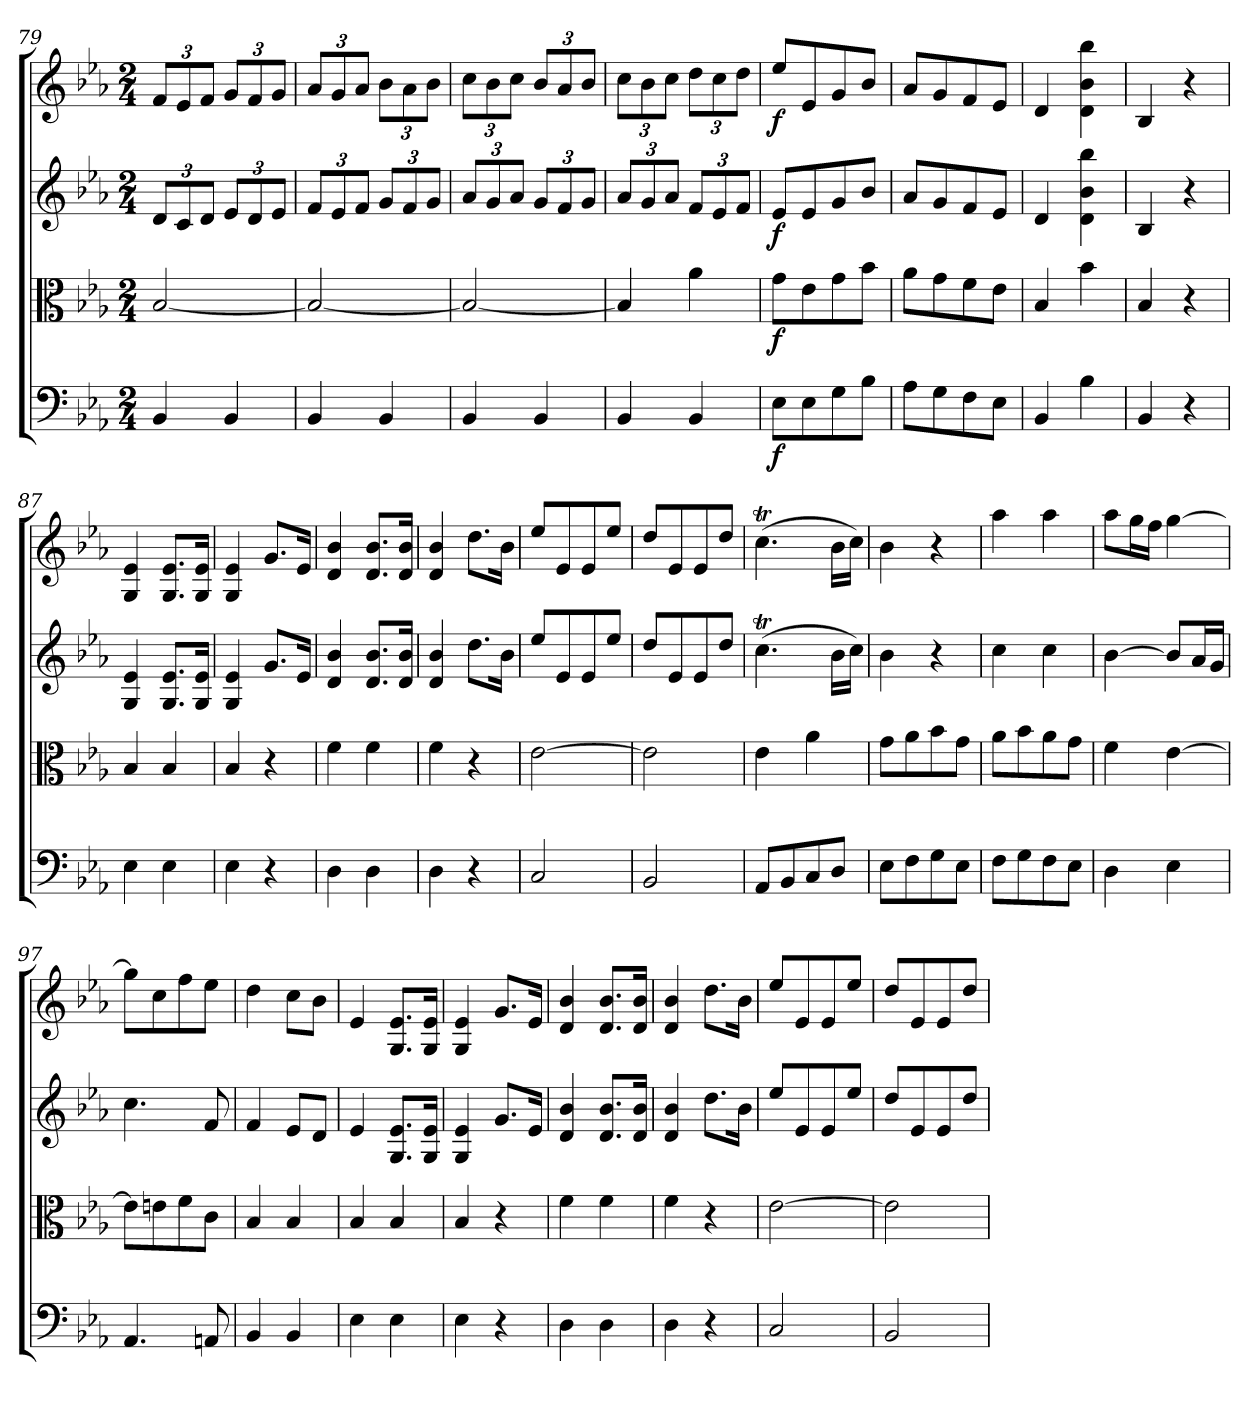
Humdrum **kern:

**kern	**dynam	**kern	**dynam	**kern	**dynam	**kern	**dynam
*part4	*part4	*part3	*part3	*part2	*part2	*part1	*part1
*staff4	*staff4	*staff3	*staff3	*staff2	*staff2	*staff1	*staff1
*clefF4	*	*clefC3	*	*clefG2	*	*clefG2	*
*k[b-e-a-]	*	*k[b-e-a-]	*	*k[b-e-a-]	*	*k[b-e-a-]	*
*E-:	*	*E-:	*	*E-:	*	*E-:	*
*M2/4	*	*M2/4	*	*M2/4	*	*M2/4	*
=79	=79	=79	=79	=79	=79	=79	=79
4BB-/	.	[2B-/	.	12d/L	.	12f/L	.
.	.	.	.	12c/	.	12e-/	.
.	.	.	.	12d/J	.	12f/J	.
4BB-/	.	.	.	12e-/L	.	12g/L	.
.	.	.	.	12d/	.	12f/	.
.	.	.	.	12e-/J	.	12g/J	.
=80	=80	=80	=80	=80	=80	=80	=80
4BB-/	.	2B-/_	.	12f/L	.	12a-/L	.
.	.	.	.	12e-/	.	12g/	.
.	.	.	.	12f/J	.	12a-/J	.
4BB-/	.	.	.	12g/L	.	12b-\L	.
.	.	.	.	12f/	.	12a-\	.
.	.	.	.	12g/J	.	12b-\J	.
=81	=81	=81	=81	=81	=81	=81	=81
4BB-/	.	2B-/_	.	12a-/L	.	12cc\L	.
.	.	.	.	12g/	.	12b-\	.
.	.	.	.	12a-/J	.	12cc\J	.
4BB-/	.	.	.	12g/L	.	12b-/L	.
.	.	.	.	12f/	.	12a-/	.
.	.	.	.	12g/J	.	12b-/J	.
=82	=82	=82	=82	=82	=82	=82	=82
4BB-/	.	4B-/]	.	12a-/L	.	12cc\L	.
.	.	.	.	12g/	.	12b-\	.
.	.	.	.	12a-/J	.	12cc\J	.
4BB-/	.	4a-\	.	12f/L	.	12dd\L	.
.	.	.	.	12e-/	.	12cc\	.
.	.	.	.	12f/J	.	12dd\J	.
=83	=83	=83	=83	=83	=83	=83	=83
8E-\L	f	8g\L	f	8e-/L	f	8ee-/L	f
8E-\	.	8e-\	.	8e-/	.	8e-/	.
8G\	.	8g\	.	8g/	.	8g/	.
8B-\J	.	8b-\J	.	8b-/J	.	8b-/J	.
=84	=84	=84	=84	=84	=84	=84	=84
8A-\L	.	8a-\L	.	8a-/L	.	8a-/L	.
8G\	.	8g\	.	8g/	.	8g/	.
8F\	.	8f\	.	8f/	.	8f/	.
8E-\J	.	8e-\J	.	8e-/J	.	8e-/J	.
=85	=85	=85	=85	=85	=85	=85	=85
4BB-/	.	4B-/	.	4d/	.	4d/	.
4B-\	.	4b-\	.	4d\ 4b-\ 4bb-\	.	4d\ 4b-\ 4bb-\	.
=86	=86	=86	=86	=86	=86	=86	=86
4BB-/	.	4B-/	.	4B-/	.	4B-/	.
4r	.	4r	.	4r	.	4r	.
=87	=87	=87	=87	=87	=87	=87	=87
4E-\	.	4B-/	.	4G/ 4e-/	.	4G/ 4e-/	.
4E-\	.	4B-/	.	8.G/ 8.e-/L	.	8.G/ 8.e-/L	.
.	.	.	.	16G/ 16e-/Jk	.	16G/ 16e-/Jk	.
=88	=88	=88	=88	=88	=88	=88	=88
4E-\	.	4B-/	.	4G/ 4e-/	.	4G/ 4e-/	.
4r	.	4r	.	8.g/L	.	8.g/L	.
.	.	.	.	16e-/Jk	.	16e-/Jk	.
=89	=89	=89	=89	=89	=89	=89	=89
4D\	.	4f\	.	4d/ 4b-/	.	4d/ 4b-/	.
4D\	.	4f\	.	8.d/ 8.b-/L	.	8.d/ 8.b-/L	.
.	.	.	.	16d/ 16b-/Jk	.	16d/ 16b-/Jk	.
=90	=90	=90	=90	=90	=90	=90	=90
4D\	.	4f\	.	4d/ 4b-/	.	4d/ 4b-/	.
4r	.	4r	.	8.dd\L	.	8.dd\L	.
.	.	.	.	16b-\Jk	.	16b-\Jk	.
=91	=91	=91	=91	=91	=91	=91	=91
2C/	.	[2e-\	.	8ee-/L	.	8ee-/L	.
.	.	.	.	8e-/	.	8e-/	.
.	.	.	.	8e-/	.	8e-/	.
.	.	.	.	8ee-/J	.	8ee-/J	.
=92	=92	=92	=92	=92	=92	=92	=92
2BB-/	.	2e-\]	.	8dd/L	.	8dd/L	.
.	.	.	.	8e-/	.	8e-/	.
.	.	.	.	8e-/	.	8e-/	.
.	.	.	.	8dd/J	.	8dd/J	.
=93	=93	=93	=93	=93	=93	=93	=93
8AA-/L	.	4e-\	.	(4.ccT\	.	(4.ccT\	.
8BB-/	.	.	.	.	.	.	.
8C/	.	4a-\	.	.	.	.	.
8D/J	.	.	.	16b-\LL	.	16b-\LL	.
.	.	.	.	16cc\JJ)	.	16cc\JJ)	.
=94	=94	=94	=94	=94	=94	=94	=94
8E-\L	.	8g\L	.	4b-\	.	4b-\	.
8F\	.	8a-\	.	.	.	.	.
8G\	.	8b-\	.	4r	.	4r	.
8E-\J	.	8g\J	.	.	.	.	.
=95	=95	=95	=95	=95	=95	=95	=95
8F\L	.	8a-\L	.	4cc\	.	4aa-\	.
8G\	.	8b-\	.	.	.	.	.
8F\	.	8a-\	.	4cc\	.	4aa-\	.
8E-\J	.	8g\J	.	.	.	.	.
=96	=96	=96	=96	=96	=96	=96	=96
4D\	.	4f\	.	[4b-\	.	8aa-\L	.
.	.	.	.	.	.	16gg\L	.
.	.	.	.	.	.	16ff\JJ	.
4E-\	.	[4e-\	.	8b-/L]	.	[4gg\	.
.	.	.	.	16a-/L	.	.	.
.	.	.	.	16g/JJ	.	.	.
=97	=97	=97	=97	=97	=97	=97	=97
4.AA-/	.	8e-\L]	.	4.cc\	.	8gg\L]	.
.	.	8en\	.	.	.	8cc\	.
.	.	8f\	.	.	.	8ff\	.
8AAn/	.	8c\J	.	8f/	.	8ee-\J	.
=98	=98	=98	=98	=98	=98	=98	=98
4BB-/	.	4B-/	.	4f/	.	4dd\	.
4BB-/	.	4B-/	.	8e-/L	.	8cc\L	.
.	.	.	.	8d/J	.	8b-\J	.
=99	=99	=99	=99	=99	=99	=99	=99
4E-\	.	4B-/	.	4e-/	.	4e-/	.
4E-\	.	4B-/	.	8.G/ 8.e-/L	.	8.G/ 8.e-/L	.
.	.	.	.	16G/ 16e-/Jk	.	16G/ 16e-/Jk	.
=100	=100	=100	=100	=100	=100	=100	=100
4E-\	.	4B-/	.	4G/ 4e-/	.	4G/ 4e-/	.
4r	.	4r	.	8.g/L	.	8.g/L	.
.	.	.	.	16e-/Jk	.	16e-/Jk	.
=101	=101	=101	=101	=101	=101	=101	=101
4D\	.	4f\	.	4d/ 4b-/	.	4d/ 4b-/	.
4D\	.	4f\	.	8.d/ 8.b-/L	.	8.d/ 8.b-/L	.
.	.	.	.	16d/ 16b-/Jk	.	16d/ 16b-/Jk	.
=102	=102	=102	=102	=102	=102	=102	=102
4D\	.	4f\	.	4d/ 4b-/	.	4d/ 4b-/	.
4r	.	4r	.	8.dd\L	.	8.dd\L	.
.	.	.	.	16b-\Jk	.	16b-\Jk	.
=103	=103	=103	=103	=103	=103	=103	=103
2C/	.	[2e-\	.	8ee-/L	.	8ee-/L	.
.	.	.	.	8e-/	.	8e-/	.
.	.	.	.	8e-/	.	8e-/	.
.	.	.	.	8ee-/J	.	8ee-/J	.
=104	=104	=104	=104	=104	=104	=104	=104
2BB-/	.	2e-\]	.	8dd/L	.	8dd/L	.
.	.	.	.	8e-/	.	8e-/	.
.	.	.	.	8e-/	.	8e-/	.
.	.	.	.	8dd/J	.	8dd/J	.
=	=	=	=	=	=	=	=
*-	*-	*-	*-	*-	*-	*-	*-
